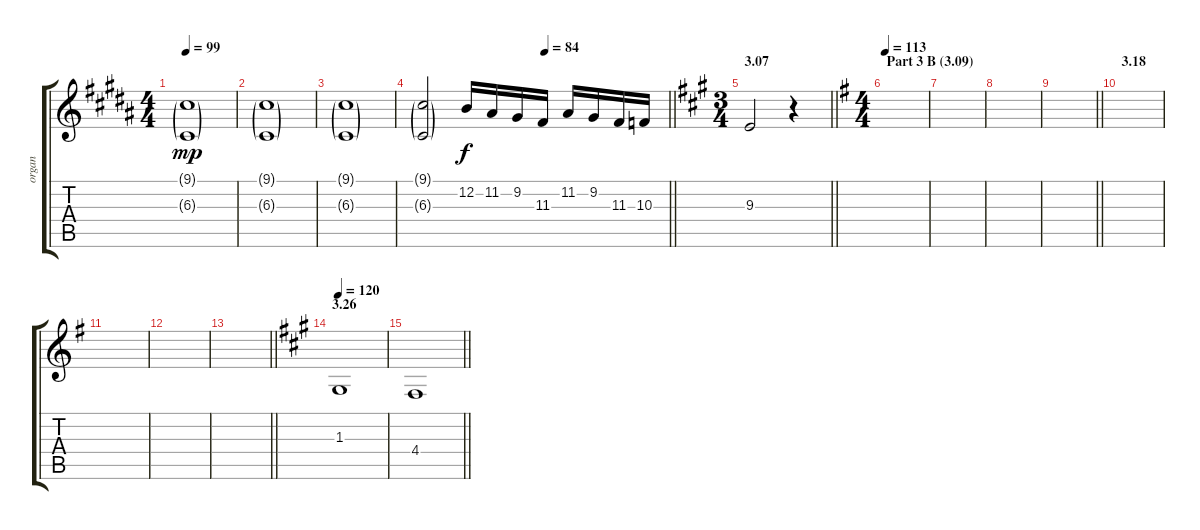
\track ("organ" "organ") {instrument drawbarorgan}
\staff {score tabs}
\tuning (E4 B3 G3 D3 A2 E2) {hide}
\ts (4 4)
\tempo 99
\clef g2
\ks b
(9.1{g} 6.3{g}).1{dy mp} |
(9.1{g} 6.3{g}).1 |
(9.1{g} 6.3{g}).1 |
\tempo (84 0.5)
\barLineRight lightlight
(9.1{g} 6.3{g}).2 12.2.16{dy f} 11.2.16 9.2.16 11.3.16 11.2.16 9.2.16 11.3.16 10.3.16 |
\ts (3 4)
\section ("" "3.07")
\barLineRight lightlight
\ks a
9.3.2 r.4 |
\ts (4 4)
\section ("" "Part 3 B (3.09)")
\tempo 113
\ks g
|
|
|
\barLineRight lightlight
|
\section ("" "3.18")
|
|
|
\barLineRight lightlight
|
\section ("" "3.26")
\tempo 120
\ks a
1.3.1 |
\barLineRight lightlight
4.4.1
